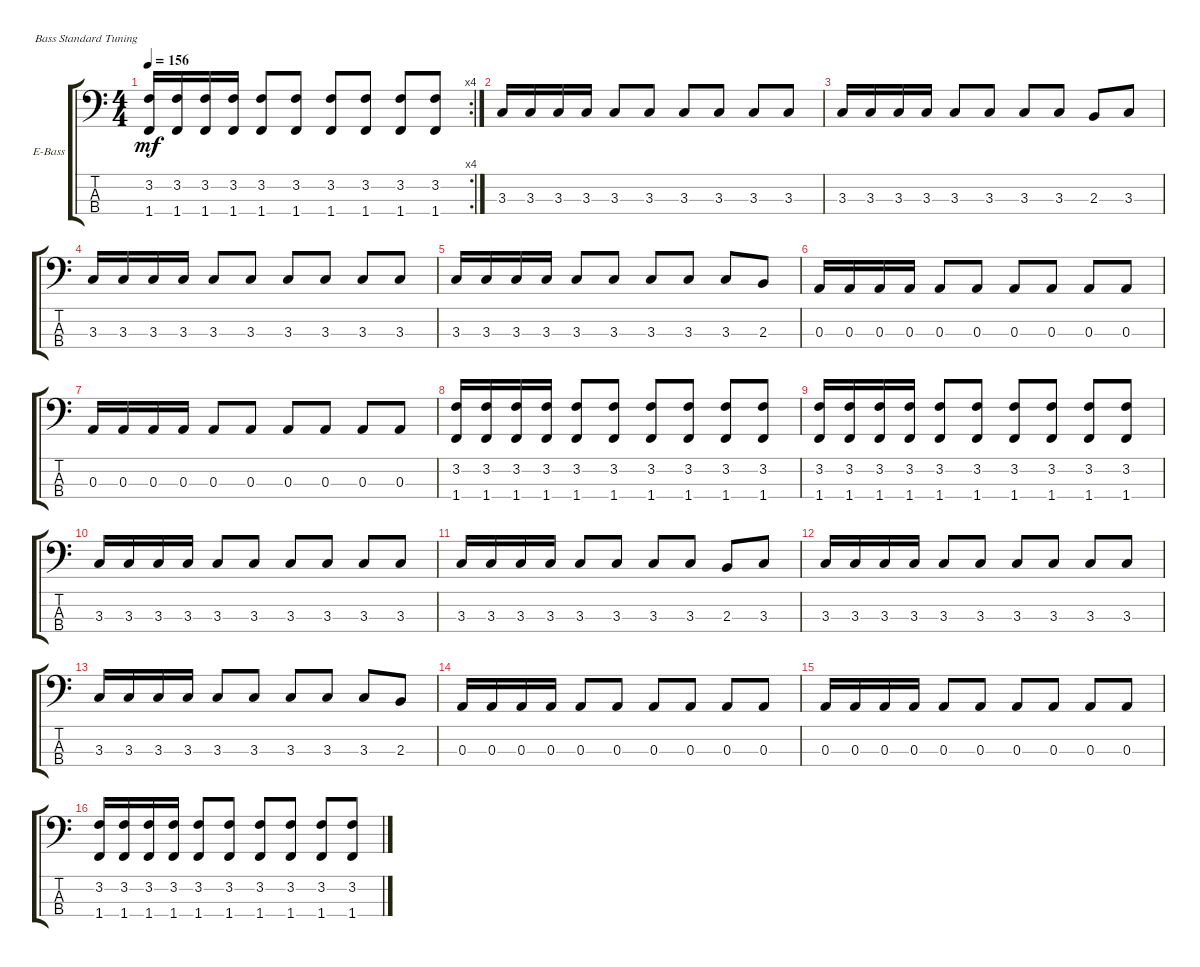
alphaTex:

\defaultSystemsLayout 4
\bracketExtendMode groupsimilarinstruments
\firstSystemTrackNameOrientation horizontal
\otherSystemsTrackNameOrientation horizontal
\track ("Electric Bass" "E-Bass") {instrument electricbassfinger}
\staff {score tabs}
\tuning (G2 D2 A1 E1)
\rc 4
\ts (4 4)
\tempo 156
\clef f4
\ks c
(1.4 3.2).16{dy mf} (1.4 3.2).16 (1.4 3.2).16 (1.4 3.2).16 (1.4 3.2).8 (1.4 3.2).8 (1.4 3.2).8 (1.4 3.2).8 (1.4 3.2).8 (1.4 3.2).8 |
3.3.16 3.3.16 3.3.16 3.3.16 3.3.8 3.3.8 3.3.8 3.3.8 3.3.8 3.3.8 |
3.3.16 3.3.16 3.3.16 3.3.16 3.3.8 3.3.8 3.3.8 3.3.8 2.3.8 3.3.8 |
3.3.16 3.3.16 3.3.16 3.3.16 3.3.8 3.3.8 3.3.8 3.3.8 3.3.8 3.3.8 |
3.3.16 3.3.16 3.3.16 3.3.16 3.3.8 3.3.8 3.3.8 3.3.8 3.3.8 2.3.8 |
0.3.16 0.3.16 0.3.16 0.3.16 0.3.8 0.3.8 0.3.8 0.3.8 0.3.8 0.3.8 |
0.3.16 0.3.16 0.3.16 0.3.16 0.3.8 0.3.8 0.3.8 0.3.8 0.3.8 0.3.8 |
(1.4 3.2).16 (1.4 3.2).16 (1.4 3.2).16 (1.4 3.2).16 (1.4 3.2).8 (1.4 3.2).8 (1.4 3.2).8 (1.4 3.2).8 (1.4 3.2).8 (1.4 3.2).8 |
(1.4 3.2).16 (1.4 3.2).16 (1.4 3.2).16 (1.4 3.2).16 (1.4 3.2).8 (1.4 3.2).8 (1.4 3.2).8 (1.4 3.2).8 (1.4 3.2).8 (1.4 3.2).8 |
3.3.16 3.3.16 3.3.16 3.3.16 3.3.8 3.3.8 3.3.8 3.3.8 3.3.8 3.3.8 |
3.3.16 3.3.16 3.3.16 3.3.16 3.3.8 3.3.8 3.3.8 3.3.8 2.3.8 3.3.8 |
3.3.16 3.3.16 3.3.16 3.3.16 3.3.8 3.3.8 3.3.8 3.3.8 3.3.8 3.3.8 |
3.3.16 3.3.16 3.3.16 3.3.16 3.3.8 3.3.8 3.3.8 3.3.8 3.3.8 2.3.8 |
0.3.16 0.3.16 0.3.16 0.3.16 0.3.8 0.3.8 0.3.8 0.3.8 0.3.8 0.3.8 |
0.3.16 0.3.16 0.3.16 0.3.16 0.3.8 0.3.8 0.3.8 0.3.8 0.3.8 0.3.8 |
(1.4 3.2).16 (1.4 3.2).16 (1.4 3.2).16 (1.4 3.2).16 (1.4 3.2).8 (1.4 3.2).8 (1.4 3.2).8 (1.4 3.2).8 (1.4 3.2).8 (1.4 3.2).8
